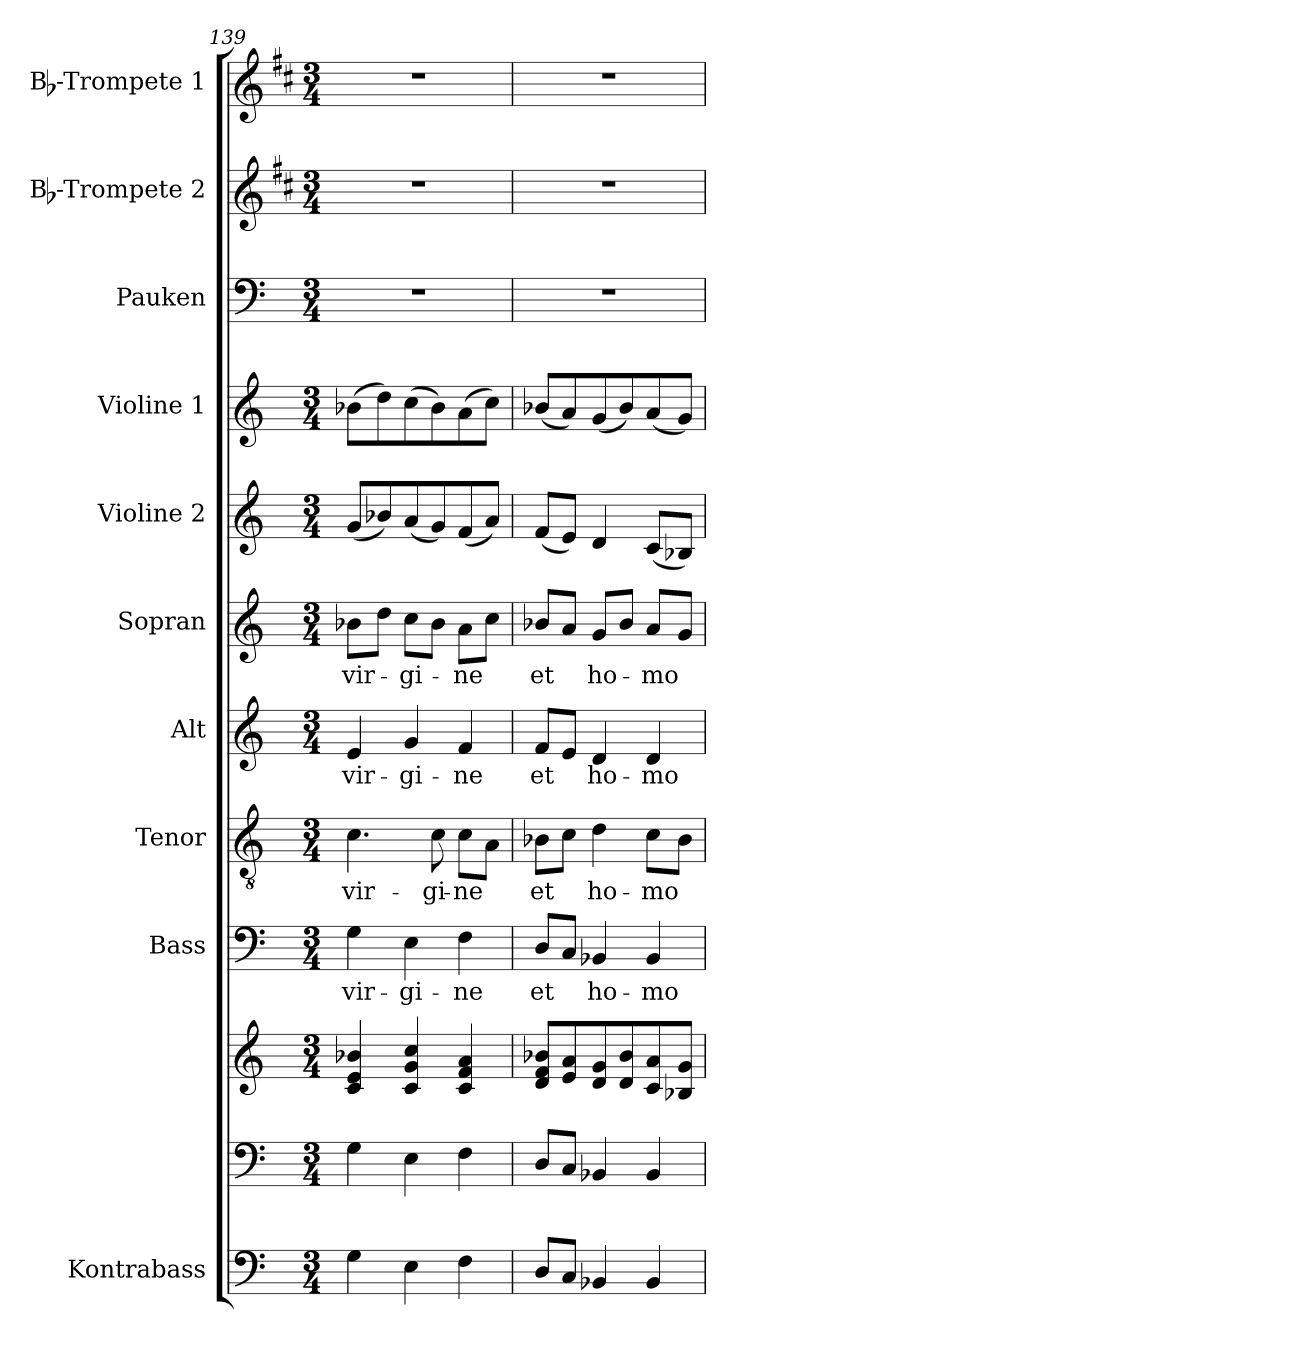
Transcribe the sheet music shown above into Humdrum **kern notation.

**kern	**kern	**kern	**kern	**text	**kern	**text	**kern	**text	**kern	**text	**kern	**kern	**kern	**kern	**kern
*part11	*part10	*part10	*part9	*part9	*part8	*part8	*part7	*part7	*part6	*part6	*part5	*part4	*part3	*part2	*part1
*staff12	*staff11	*staff10	*staff9	*staff9	*staff8	*staff8	*staff7	*staff7	*staff6	*staff6	*staff5	*staff4	*staff3	*staff2	*staff1
*I"Kontrabass	*	*	*I"Bass	*	*I"Tenor	*	*I"Alt	*	*I"Sopran	*	*I"Violine 2	*I"Violine 1	*I"Pauken	*I"Bb-Trompete 2	*I"Bb-Trompete 1
*I'Kb.	*	*	*I'B.	*	*I'T.	*	*I'A.	*	*I'S.	*	*I'Vl. 2	*I'Vl. 1	*I'Pk.	*I'Bb Trp. 2	*I'Bb Trp. 1
!!LO:PB:g=z
*clefF4	*clefF4	*clefG2	*clefF4	*	*clefGv2	*	*clefG2	*	*clefG2	*	*clefG2	*clefG2	*clefF4	*clefG2	*clefG2
*ITrd7c12	*	*	*	*	*	*	*	*	*	*	*	*	*	*ITrd1c2	*ITrd1c2
*k[]	*k[]	*k[]	*k[]	*	*k[]	*	*k[]	*	*k[]	*	*k[]	*k[]	*k[]	*k[]	*k[]
*C:	*C:	*C:	*C:	*	*C:	*	*C:	*	*C:	*	*C:	*C:	*C:	*C:	*C:
*M3/4	*M3/4	*M3/4	*M3/4	*	*M3/4	*	*M3/4	*	*M3/4	*	*M3/4	*M3/4	*M3/4	*M3/4	*M3/4
=139	=139	=139	=139	=139	=139	=139	=139	=139	=139	=139	=139	=139	=139	=139	=139
!	!	!	!	!LO:LY:b	!	!LO:LY:b	!	!LO:LY:b	!	!LO:LY:b	!	!	!	!	!
4GG\	4G\	4c/ 4e/ 4b-X/	4G\	vir-	4.c\	vir-	4e/	vir-	8b-X\L	vir-	(<8g/L	(>8b-X\L	2.r	2.r	2.r
.	.	.	.	.	.	.	.	.	8dd\J	.	8b-X/)	8dd\)	.	.	.
!	!	!	!	!LO:LY:b	!	!	!	!LO:LY:b	!	!LO:LY:b	!	!	!	!	!
4EE\	4E\	4c/ 4g/ 4cc/	4E\	-gi-	.	.	4g/	-gi-	8cc\L	-gi-	(<8a/	(>8cc\	.	.	.
!	!	!	!	!	!	!LO:LY:b	!	!	!	!	!	!	!	!	!
.	.	.	.	.	8c\	-gi-	.	.	8b-\J	.	8g/)	8b-\)	.	.	.
!	!	!	!	!LO:LY:b	!	!LO:LY:b	!	!LO:LY:b	!	!LO:LY:b	!	!	!	!	!
4FF\	4F\	4c/ 4f/ 4a/	4F\	-ne	8c\L	-ne	4f/	-ne	8a\L	-ne	(<8f/	(>8a\	.	.	.
.	.	.	.	.	8A\J	.	.	.	8cc\J	.	8a/J)	8cc\J)	.	.	.
=140	=140	=140	=140	=140	=140	=140	=140	=140	=140	=140	=140	=140	=140	=140	=140
!	!	!	!	!LO:LY:b	!	!LO:LY:b	!	!LO:LY:b	!	!LO:LY:b	!	!	!	!	!
8DD/L	8D/L	8d/ 8f/ 8b-X/L	8D/L	et	8B-X\L	et	8f/L	et	8b-X/L	et	(<8f/L	(<8b-X/L	2.r	2.r	2.r
8CC/J	8C/J	8e/ 8a/	8C/J	.	8c\J	.	8e/J	.	8a/J	.	8e/J)	8a/)	.	.	.
!	!	!	!	!LO:LY:b	!	!LO:LY:b	!	!LO:LY:b	!	!LO:LY:b	!	!	!	!	!
4BBB-X/	4BB-X/	8d/ 8g/	4BB-X/	ho-	4d\	ho-	4d/	ho-	8g/L	ho-	4d/	(<8g/	.	.	.
.	.	8d/ 8b-/	.	.	.	.	.	.	8b-/J	.	.	8b-/)	.	.	.
!	!	!	!	!LO:LY:b	!	!LO:LY:b	!	!LO:LY:b	!	!LO:LY:b	!	!	!	!	!
4BBB-/	4BB-/	8c/ 8a/	4BB-/	-mo	8c\L	-mo	4d/	-mo	8a/L	-mo	(<8c/L	(<8a/	.	.	.
.	.	8B-X/ 8g/J	.	.	8B-\J	.	.	.	8g/J	.	8B-X/J)	8g/J)	.	.	.
=	=	=	=	=	=	=	=	=	=	=	=	=	=	=	=
*-	*-	*-	*-	*-	*-	*-	*-	*-	*-	*-	*-	*-	*-	*-	*-
